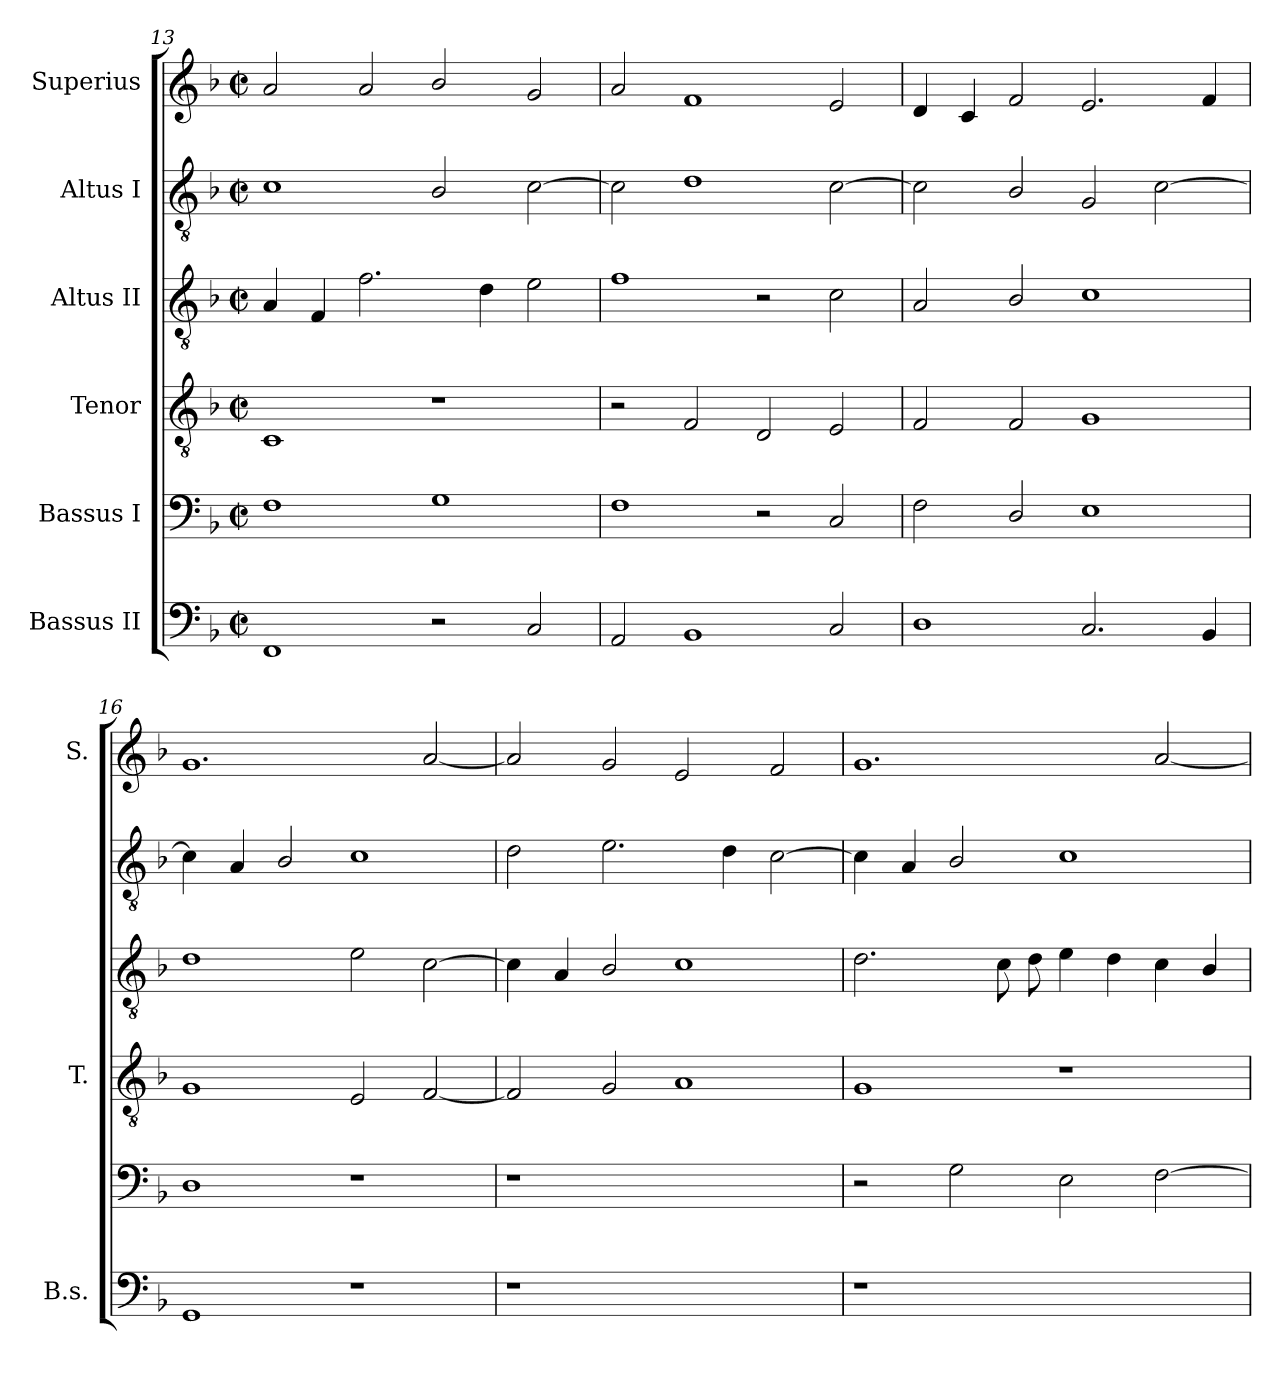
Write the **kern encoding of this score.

**kern	**kern	**kern	**kern	**kern	**kern
*part6	*part5	*part4	*part3	*part2	*part1
*staff6	*staff5	*staff4	*staff3	*staff2	*staff1
*I"Bassus II	*I"Bassus I	*I"Tenor	*I"Altus II	*I"Altus I	*I"Superius
*I'B.s.	*	*I'T.	*	*	*I'S.
!!LO:LB:g=z
*clefF4	*clefF4	*clefGv2	*clefGv2	*clefGv2	*clefG2
*	*	*ITrd7c12	*ITrd7c12	*ITrd7c12	*
*k[b-]	*k[b-]	*k[b-]	*k[b-]	*k[b-]	*k[b-]
*d:	*d:	*d:	*d:	*d:	*d:
*M2/2	*M2/2	*M2/2	*M2/2	*M2/2	*M2/2
*met(c|)	*met(c|)	*met(c|)	*met(c|)	*met(c|)	*met(c|)
=13	=13	=13	=13	=13	=13
1FFi	1Fi	1CCi	4AAi/	1Ci	2ai/
.	.	.	4FFi/	.	.
.	.	.	2.Fi\	.	2ai/
2r	1Gi	1r	.	2BB-i/	2b-i/
.	.	.	4Di\	.	.
2Ci/	.	.	2Ei\	[>2Ci\	2gi/
=14	=14	=14	=14	=14	=14
2AAi/	1Fi	2r	1Fi	2Ci\]	2ai/
1BB-i	.	2FFi/	.	1Di	1fi
.	2r	2DDi/	2r	.	.
2Ci/	2Ci/	2EEi/	2Ci\	[>2Ci\	2ei/
=15	=15	=15	=15	=15	=15
1Di	2Fi\	2FFi/	2AAi/	2Ci\]	4di/
.	.	.	.	.	4ci/
.	2Di/	2FFi/	2BB-i/	2BB-i/	2fi/
2.Ci/	1Ei	1GGi	1Ci	2GGi/	2.ei/
.	.	.	.	[>2Ci\	.
4BB-i/	.	.	.	.	4fi/
=16	=16	=16	=16	=16	=16
1GGi	1Di	1GGi	1Di	4Ci\]	1.gi
.	.	.	.	4AAi/	.
.	.	.	.	2BB-i/	.
1r	1r	2EEi/	2Ei\	1Ci	.
.	.	[<2FFi/	[>2Ci\	.	[<2ai/
!!LO:PB:g=z
=17	=17	=17	=17	=17	=17
!LO:N:vis=1	!LO:N:vis=1	!	!	!	!
1r	1r	2FFi/]	4Ci\]	2Di\	2ai/]
.	.	.	4AAi/	.	.
.	.	2GGi/	2BB-i/	2.Ei\	2gi/
1ryy	1ryy	1AAi	1Ci	.	2ei/
.	.	.	.	4Di\	.
.	.	.	.	[>2Ci\	2fi/
=18	=18	=18	=18	=18	=18
!LO:N:vis=1	!	!	!	!	!
1r	2r	1GGi	2.Di\	4Ci\]	1.gi
.	.	.	.	4AAi/	.
.	2Gi\	.	.	2BB-i/	.
.	.	.	8Ci\	.	.
.	.	.	8Di\	.	.
1ryy	2Ei\	1r	4Ei\	1Ci	.
.	.	.	4Di\	.	.
.	[>2Fi\	.	4Ci\	.	[<2ai/
.	.	.	4BB-i/	.	.
=	=	=	=	=	=
*-	*-	*-	*-	*-	*-
